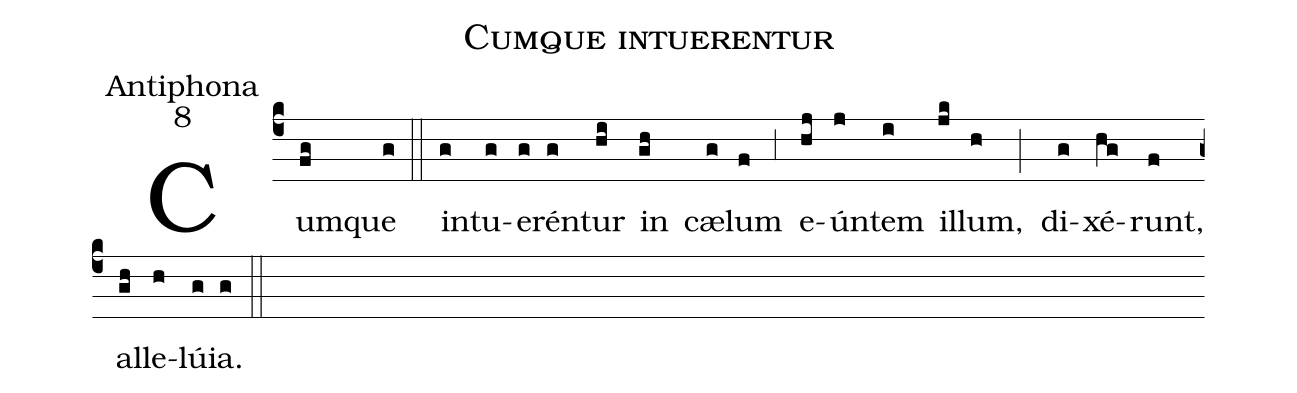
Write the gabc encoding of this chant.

name:Cumque intuerentur;
office-part:Antiphona;
mode:8;
%%
(c4) Cum(fg)que(g) (::)
in(g)tu(g)e(g)rén(g)tur(hi) in(gh) cæ(g)lum(f) (,3) e(hj)ún(j)tem(i) il(jk)lum,(h) (;) di(g)xé(hg)runt,(f) al(gh)le(h)lú(g)ia.(g) (::)
